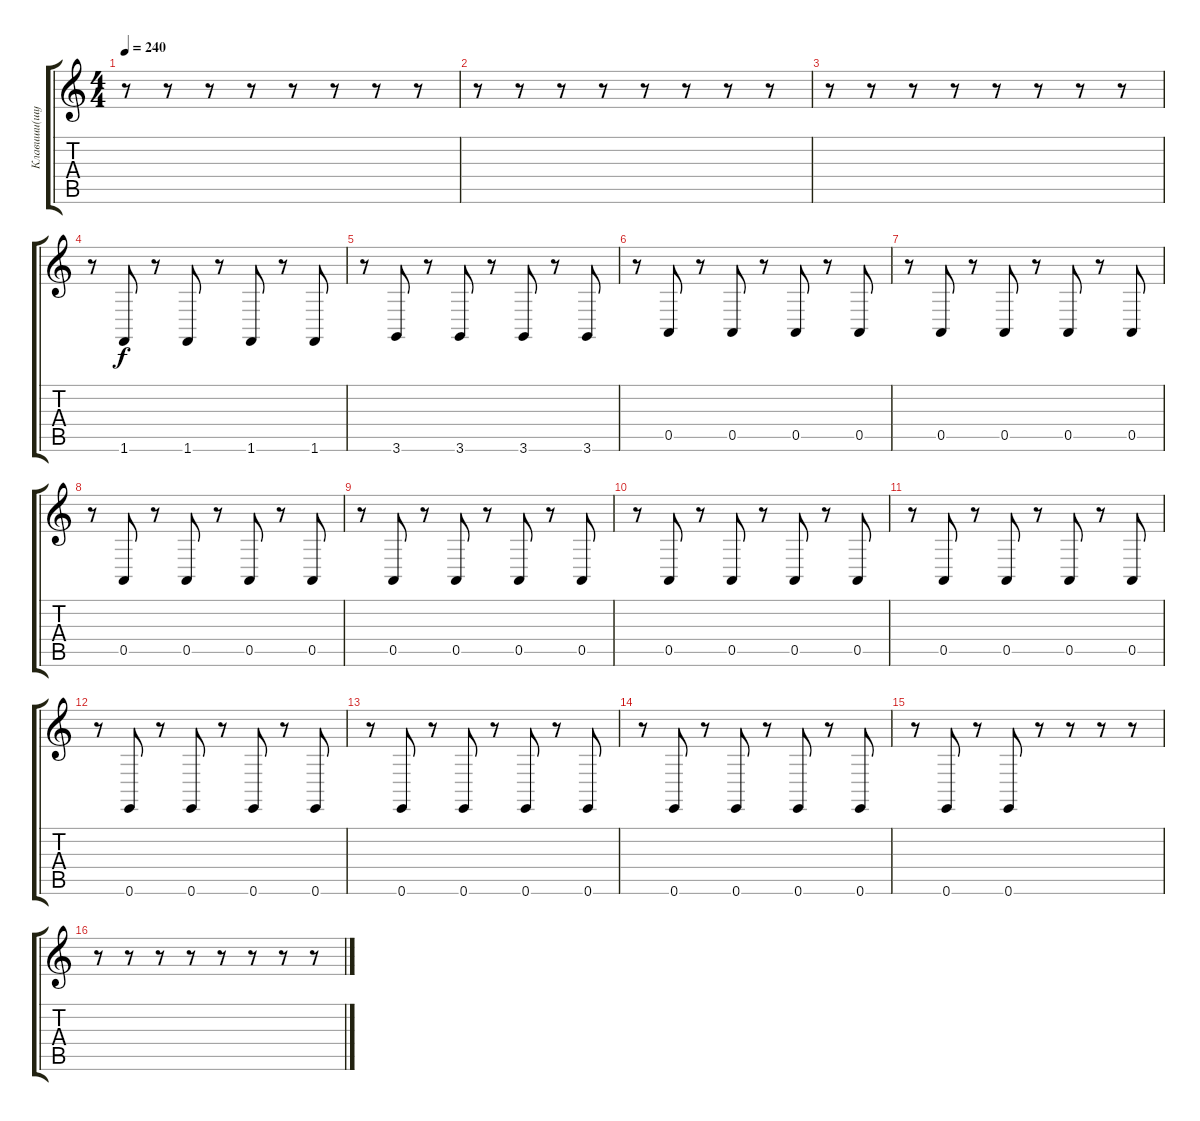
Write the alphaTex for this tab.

\track ("Клавиши(шум)" "Клавиши(шу") {instrument clavinet}
\staff {score tabs}
\tuning (E4 B3 G3 D3 A2 E2) {hide}
\ts (4 4)
\tempo 240
\clef g2
\ks c
r.8{dy f} r.8 r.8 r.8 r.8 r.8 r.8 r.8 |
r.8 r.8 r.8 r.8 r.8 r.8 r.8 r.8 |
r.8 r.8 r.8 r.8 r.8 r.8 r.8 r.8 |
r.8 1.6.8 r.8 1.6.8 r.8 1.6.8 r.8 1.6.8 |
r.8 3.6.8 r.8 3.6.8 r.8 3.6.8 r.8 3.6.8 |
r.8 0.5.8 r.8 0.5.8 r.8 0.5.8 r.8 0.5.8 |
r.8 0.5.8 r.8 0.5.8 r.8 0.5.8 r.8 0.5.8 |
r.8 0.5.8 r.8 0.5.8 r.8 0.5.8 r.8 0.5.8 |
r.8 0.5.8 r.8 0.5.8 r.8 0.5.8 r.8 0.5.8 |
r.8 0.5.8 r.8 0.5.8 r.8 0.5.8 r.8 0.5.8 |
r.8 0.5.8 r.8 0.5.8 r.8 0.5.8 r.8 0.5.8 |
r.8 0.6.8 r.8 0.6.8 r.8 0.6.8 r.8 0.6.8 |
r.8 0.6.8 r.8 0.6.8 r.8 0.6.8 r.8 0.6.8 |
r.8 0.6.8 r.8 0.6.8 r.8 0.6.8 r.8 0.6.8 |
r.8 0.6.8 r.8 0.6.8 r.8 r.8 r.8 r.8 |
r.8 r.8 r.8 r.8 r.8 r.8 r.8 r.8
